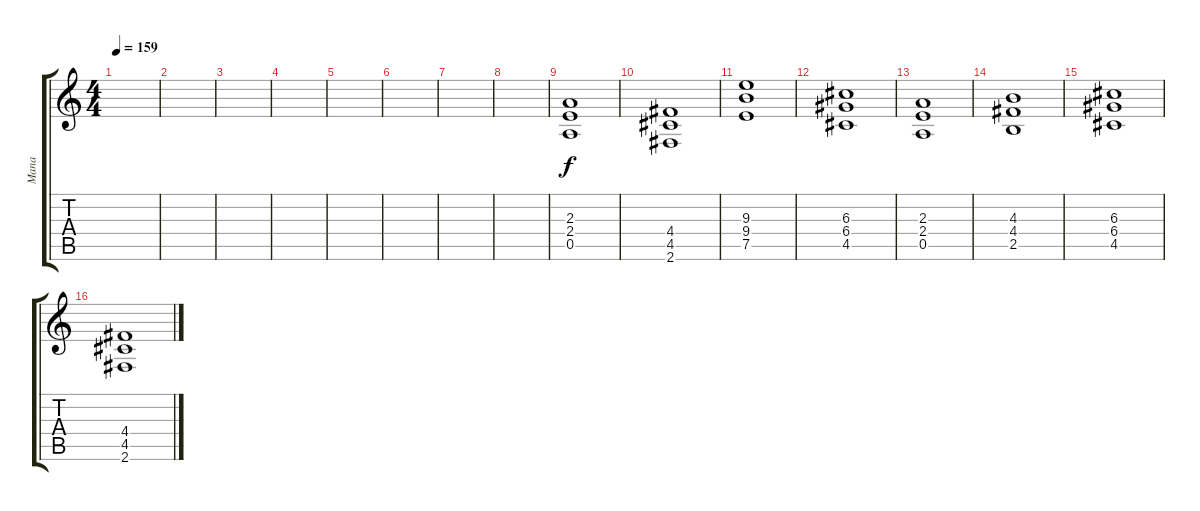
\track ("Mana" "Mana") {instrument overdrivenguitar}
\staff {score tabs}
\tuning (E4 B3 G3 D3 A2 E2) {hide}
\ts (4 4)
\tempo 159
\clef g2
\ks c
|
|
|
|
|
|
|
|
(2.3 2.4 0.5).1 |
(4.4 4.5 2.6).1 |
(9.3 9.4 7.5).1 |
(6.3 6.4 4.5).1 |
(2.3 2.4 0.5).1 |
(4.3 4.4 2.5).1 |
(6.3 6.4 4.5).1 |
(4.4 4.5 2.6).1
